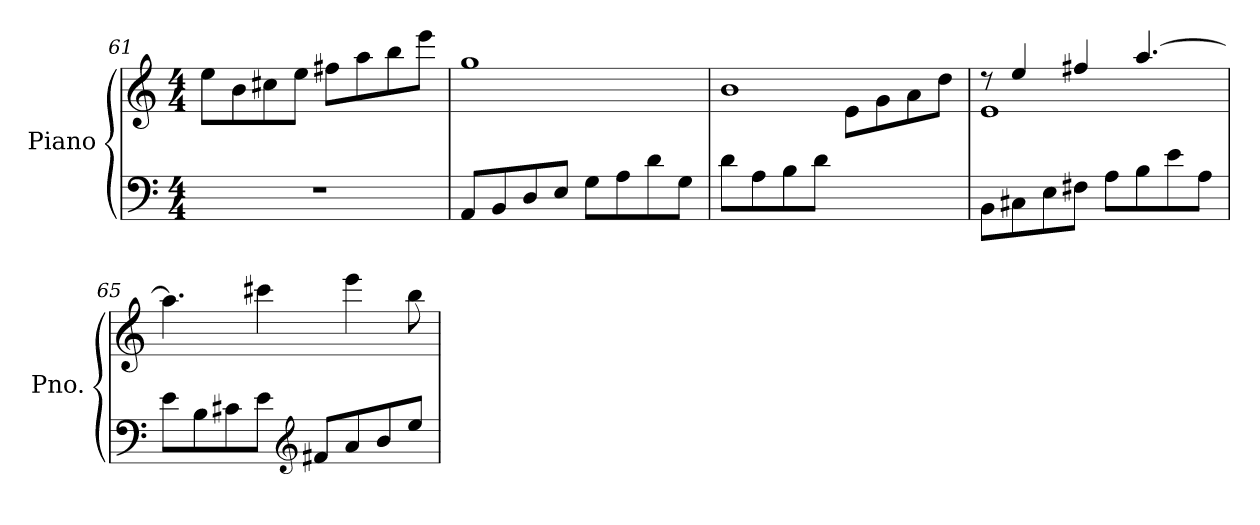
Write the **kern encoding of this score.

**kern	**kern
*part1	*part1
*staff2	*staff1
*I"Piano	*
*I'Pno.	*
*clefF4	*clefG2
*k[]	*k[]
*M4/4	*M4/4
=61	=61
1r	8ee\L
.	8b\
.	8cc#X\
.	8ee\J
.	8ff#X\L
.	8aa\
.	8bb\
.	8eee\J
=62	=62
8AA/L	1gg
8BB/	.
8D/	.
8E/J	.
8G\L	.
8A\	.
8d\	.
8G\J	.
=63	=63
*	*^
8d\L	1b	2ryy
8A\	.	.
8B\	.	.
8d\J	.	.
2ryy	.	8e\L
.	.	8g\
.	.	8a\
.	.	8dd\J
=64	=64	=64
8BB\L	8r	1e
8C#X\	4ee/	.
8E\	.	.
8F#X\J	4ff#X/	.
8A\L	.	.
8B\	[4.aa/	.
8e\	.	.
8A\J	.	.
*	*v	*v
=65	=65
8e\L	4.aa\]
8B\	.
8c#X\	.
8e\J	4ccc#X\
*clefG2	*
8f#X/L	.
8a/	4eee\
8b/	.
8ee/J	8bb\
=	=
*-	*-
